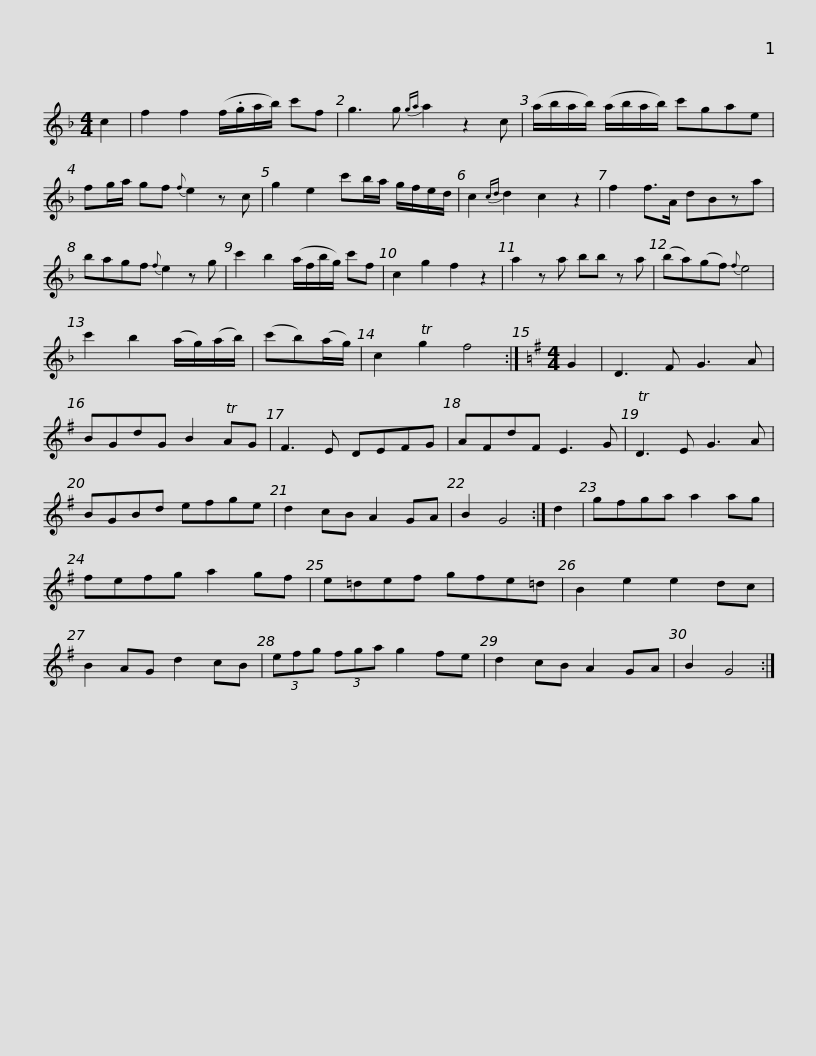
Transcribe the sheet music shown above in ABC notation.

X:1
L:1/8
M:4/4
I:linebreak $
K:F
V:1 treble
V:1
 c2 | f2 f2 (f/.g/a/b/) c'f | g3 g{ga} a2 z2 c | (a/b/a/b/) (a/b/a/b/) c'gae | fg/a/ gf{f} e2 z c |$ %5
 g2 e2 c'b/a/ g/f/e/d/ | c2{cd} d2 c2 z2 | f2 f>A dBza | bagf{f} e2 z g | c'2 b2 (a/f/b/g/) c'f | %10
 c2 g2 f2 z2 |$ a2 z a bb z a | (ba)(gf){f} e4 | c'2 b2 (a/g/)(a/b/) | (c'b)(a/g/) | %15
 c2 Tg2 f4 :|[K:G][M:4/4] G2 | D3 F G3 A |$ BGdG B2 TAG | F3 E DEFG | %20
 AFdF E3 G | TD3 E G3 A | BGBd efge | d2 cB A2 GA | B2 G4 :|$ %25
 d2 | gfga a2 ag | fefg a2 gf | e=def gfe=d | B2 e2 e2 dc | %30
 B2 AG d2 cB |$ (3efg (3fga g2 fe | d2 cB A2 GA | B2 G4 :| %34
